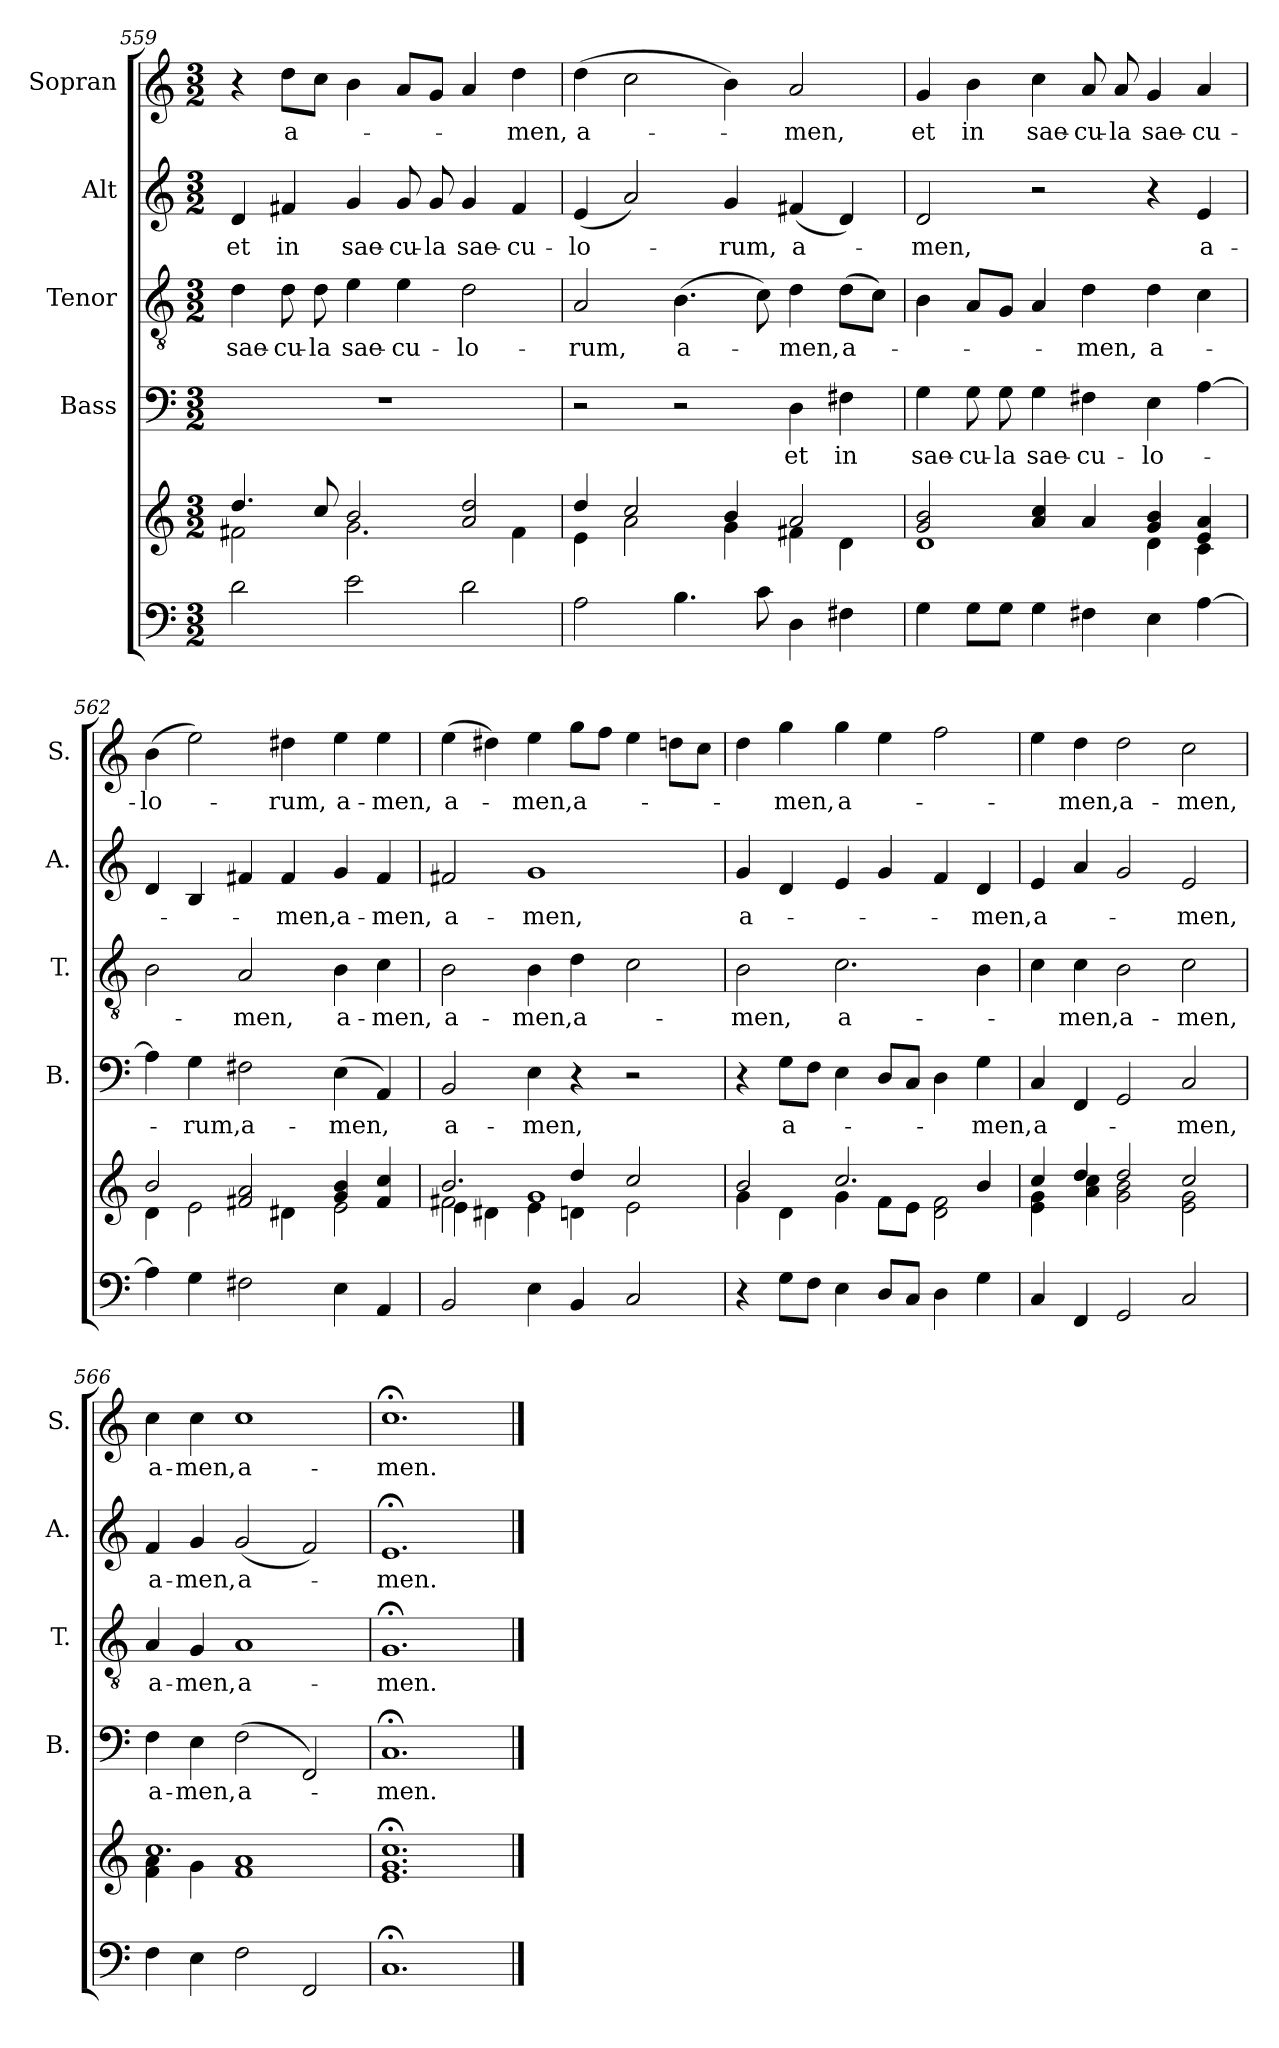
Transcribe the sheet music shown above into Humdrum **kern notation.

**kern	**kern	**kern	**text	**kern	**text	**kern	**text	**kern	**text
*part5	*part5	*part4	*part4	*part3	*part3	*part2	*part2	*part1	*part1
*staff6	*staff5	*staff4	*staff4	*staff3	*staff3	*staff2	*staff2	*staff1	*staff1
*	*	*I"Bass	*	*I"Tenor	*	*I"Alt	*	*I"Sopran	*
*	*	*I'B.	*	*I'T.	*	*I'A.	*	*I'S.	*
*clefF4	*clefG2	*clefF4	*	*clefGv2	*	*clefG2	*	*clefG2	*
*k[]	*k[]	*k[]	*	*k[]	*	*k[]	*	*k[]	*
*C:	*C:	*C:	*	*C:	*	*C:	*	*C:	*
*M3/2	*M3/2	*M3/2	*	*M3/2	*	*M3/2	*	*M3/2	*
=559	=559	=559	=559	=559	=559	=559	=559	=559	=559
*	*^	*	*	*	*	*	*	*	*
!	!	!	!	!	!	!LO:LY:b	!	!LO:LY:b	!	!
2d\	4.dd/	2f#X\	1.r	.	4d\	sae-	4d/	et	4r	.
!	!	!	!	!	!	!LO:LY:b	!	!LO:LY:b	!	!LO:LY:b
.	.	.	.	.	8d\	-cu-	4f#X/	in	8dd\L	a-
!	!	!	!	!	!	!LO:LY:b	!	!	!	!
.	8cc/	.	.	.	8d\	-la	.	.	8cc\J	.
!	!	!	!	!	!	!LO:LY:b	!	!LO:LY:b	!	!
2e\	2b/	2.g\	.	.	4e\	sae-	4g/	sae-	4b\	.
!	!	!	!	!	!	!LO:LY:b	!	!LO:LY:b	!	!
.	.	.	.	.	4e\	-cu-	8g/	-cu-	8a/L	.
!	!	!	!	!	!	!	!	!LO:LY:b	!	!
.	.	.	.	.	.	.	8g/	-la	8g/J	.
!	!	!	!	!	!	!LO:LY:b	!	!LO:LY:b	!	!
2d\	2a/ 2dd/	.	.	.	2d\	-lo-	4g/	sae-	4a/	.
!	!	!	!	!	!	!	!	!LO:LY:b	!	!LO:LY:b
.	.	4f#\	.	.	.	.	4f#/	-cu-	4dd\	-men,
!!LO:PB:g=z
=560	=560	=560	=560	=560	=560	=560	=560	=560	=560	=560
!	!	!	!	!	!	!LO:LY:b	!	!LO:LY:b	!	!LO:LY:b
2A\	4dd/	4e\	2r	.	2A/	-rum,	(<4e/	-lo-	(>4dd\	a-
.	2cc/	2a\	.	.	.	.	2a/)	.	2cc\	.
!	!	!	!	!	!	!LO:LY:b	!	!	!	!
4.B\	.	.	2r	.	(>4.B\	a-	.	.	.	.
!	!	!	!	!	!	!	!	!LO:LY:b	!	!
.	4b/	4g\	.	.	.	.	4g/	-rum,	4b\)	.
8c\	.	.	.	.	8c\)	.	.	.	.	.
!	!	!	!	!LO:LY:b	!	!LO:LY:b	!	!LO:LY:b	!	!LO:LY:b
4D\	2a/	4f#X\	4D\	et	4d\	-men,	(<4f#X/	a-	2a/	-men,
!	!	!	!	!LO:LY:b	!	!LO:LY:b	!	!	!	!
4F#X\	.	4d\	4F#X\	in	(>8d\L	a-	4d/)	.	.	.
.	.	.	.	.	8c\J)	.	.	.	.	.
=561	=561	=561	=561	=561	=561	=561	=561	=561	=561	=561
!	!	!	!	!LO:LY:b	!	!	!	!LO:LY:b	!	!LO:LY:b
4G\	2g/ 2b/	1d	4G\	sae-	4B\	.	2d/	-men,	4g/	et
!	!	!	!	!LO:LY:b	!	!	!	!	!	!LO:LY:b
8G\L	.	.	8G\	-cu-	8A/L	.	.	.	4b\	in
!	!	!	!	!LO:LY:b	!	!	!	!	!	!
8G\J	.	.	8G\	-la	8G/J	.	.	.	.	.
!	!	!	!	!LO:LY:b	!	!	!	!	!	!LO:LY:b
4G\	4a/ 4cc/	.	4G\	sae-	4A/	.	2r	.	4cc\	sae-
!	!	!	!	!LO:LY:b	!	!LO:LY:b	!	!	!	!LO:LY:b
4F#X\	4a/	.	4F#X\	-cu-	4d\	-men,	.	.	8a/	-cu-
!	!	!	!	!	!	!	!	!	!	!LO:LY:b
.	.	.	.	.	.	.	.	.	8a/	-la
!	!	!	!	!LO:LY:b	!	!LO:LY:b	!	!	!	!LO:LY:b
4E\	4g/ 4b/	4d\	4E\	-lo-	4d\	a-	4r	.	4g/	sae-
!	!	!	!	!	!	!	!	!LO:LY:b	!	!LO:LY:b
[4A\	4e/ 4a/	4c\	[4A\	.	4c\	.	4e/	a-	4a/	-cu-
=562	=562	=562	=562	=562	=562	=562	=562	=562	=562	=562
!	!	!	!	!	!	!	!	!	!	!LO:LY:b
4A\]	2b/	4d\	4A\]	.	2B\	.	4d/	.	(>4b\	-lo-
!	!	!	!	!LO:LY:b	!	!	!	!	!	!
4G\	.	2e\	4G\	-rum,	.	.	4B/	.	2ee\)	.
!	!	!	!	!LO:LY:b	!	!LO:LY:b	!	!	!	!
2F#X\	2f#X/ 2a/	.	2F#X\	a-	2A/	-men,	4f#X/	.	.	.
!	!	!	!	!	!	!	!	!LO:LY:b	!	!LO:LY:b
.	.	4d#X\	.	.	.	.	4f#/	-men,	4dd#X\	-rum,
!	!	!	!	!LO:LY:b	!	!LO:LY:b	!	!LO:LY:b	!	!LO:LY:b
4E\	4g/ 4b/	2e\	(>4E\	-men,	4B\	a-	4g/	a-	4ee\	a-
!	!	!	!	!	!	!LO:LY:b	!	!LO:LY:b	!	!LO:LY:b
4AA/	4f#/ 4cc/	.	4AA/)	.	4c\	-men,	4f#/	-men,	4ee\	-men,
=563	=563	=563	=563	=563	=563	=563	=563	=563	=563	=563
*	*	*^	*	*	*	*	*	*	*	*
!	!	!	!	!	!LO:LY:b	!	!LO:LY:b	!	!LO:LY:b	!	!LO:LY:b
2BB/	2.b/	2f#X\	4e\	2BB/	a-	2B\	a-	2f#X/	a-	(>4ee\	a-
.	.	.	4d#X\	.	.	.	.	.	.	4dd#X\)	.
!	!	!	!	!	!LO:LY:b	!	!LO:LY:b	!	!LO:LY:b	!	!LO:LY:b
4E\	.	1g	4e\	4E\	-men,	4B\	-men,	1g	-men,	4ee\	-men,
!	!	!	!	!	!	!	!LO:LY:b	!	!	!	!LO:LY:b
4BB/	4dd/	.	4dn\	4r	.	4d\	a-	.	.	8gg\L	a-
.	.	.	.	.	.	.	.	.	.	8ff\J	.
2C/	2cc/	.	2e\	2r	.	2c\	.	.	.	4ee\	.
.	.	.	.	.	.	.	.	.	.	8ddn\L	.
.	.	.	.	.	.	.	.	.	.	8cc\J	.
*	*	*v	*v	*	*	*	*	*	*	*	*
!!LO:LB:g=z
=564	=564	=564	=564	=564	=564	=564	=564	=564	=564	=564
!	!	!	!	!	!	!LO:LY:b	!	!LO:LY:b	!	!
4r	2b/	4g\	4r	.	2B\	-men,	4g/	a-	4dd\	.
!	!	!	!	!LO:LY:b	!	!	!	!	!	!LO:LY:b
8G\L	.	4d\	8G\L	a-	.	.	4d/	.	4gg\	-men,
8F\J	.	.	8F\J	.	.	.	.	.	.	.
!	!	!	!	!	!	!LO:LY:b	!	!	!	!LO:LY:b
4E\	2.cc/	4g\	4E\	.	2.c\	a-	4e/	.	4gg\	a-
8D/L	.	8f\L	8D/L	.	.	.	4g/	.	4ee\	.
8C/J	.	8e\J	8C/J	.	.	.	.	.	.	.
4D\	.	2d\ 2f\	4D\	.	.	.	4f/	.	2ff\	.
!	!	!	!	!LO:LY:b	!	!	!	!LO:LY:b	!	!
4G\	4b/	.	4G\	-men,	4B\	.	4d/	-men,	.	.
=565	=565	=565	=565	=565	=565	=565	=565	=565	=565	=565
!	!	!	!	!LO:LY:b	!	!	!	!LO:LY:b	!	!
4C/	4cc/	4e\ 4g\	4C/	a-	4c\	.	4e/	a-	4ee\	.
!	!	!	!	!	!	!LO:LY:b	!	!	!	!LO:LY:b
4FF/	4dd/	4a\ 4cc\	4FF/	.	4c\	-men,	4a/	.	4dd\	-men,
!	!	!	!	!	!	!LO:LY:b	!	!	!	!LO:LY:b
2GG/	2dd/	2g\ 2b\	2GG/	.	2B\	a-	2g/	.	2dd\	a-
!	!	!	!	!LO:LY:b	!	!LO:LY:b	!	!LO:LY:b	!	!LO:LY:b
2C/	2cc/	2e\ 2g\	2C/	-men,	2c\	-men,	2e/	-men,	2cc\	-men,
=566	=566	=566	=566	=566	=566	=566	=566	=566	=566	=566
!	!	!	!	!LO:LY:b	!	!LO:LY:b	!	!LO:LY:b	!	!LO:LY:b
4F\	1.cc	4f\ 4a\	4F\	a-	4A/	a-	4f/	a-	4cc\	a-
!	!	!	!	!LO:LY:b	!	!LO:LY:b	!	!LO:LY:b	!	!LO:LY:b
4E\	.	4g\	4E\	-men,	4G/	-men,	4g/	-men,	4cc\	-men,
!	!	!	!	!LO:LY:b	!	!LO:LY:b	!	!LO:LY:b	!	!LO:LY:b
2F\	.	1f 1a	(>2F\	a-	1A	a-	(<2g/	a-	1cc	a-
2FF/	.	.	2FF/)	.	.	.	2f/)	.	.	.
*	*v	*v	*	*	*	*	*	*	*	*
=567	=567	=567	=567	=567	=567	=567	=567	=567	=567
!	!	!	!LO:LY:b	!	!LO:LY:b	!	!LO:LY:b	!	!LO:LY:b
1.C;<	1.e;< 1.g;< 1.cc;<	1.C;<	-men.	1.G;<	-men.	1.e;<	-men.	1.cc;<	-men.
==	==	==	==	==	==	==	==	==	==
*-	*-	*-	*-	*-	*-	*-	*-	*-	*-
